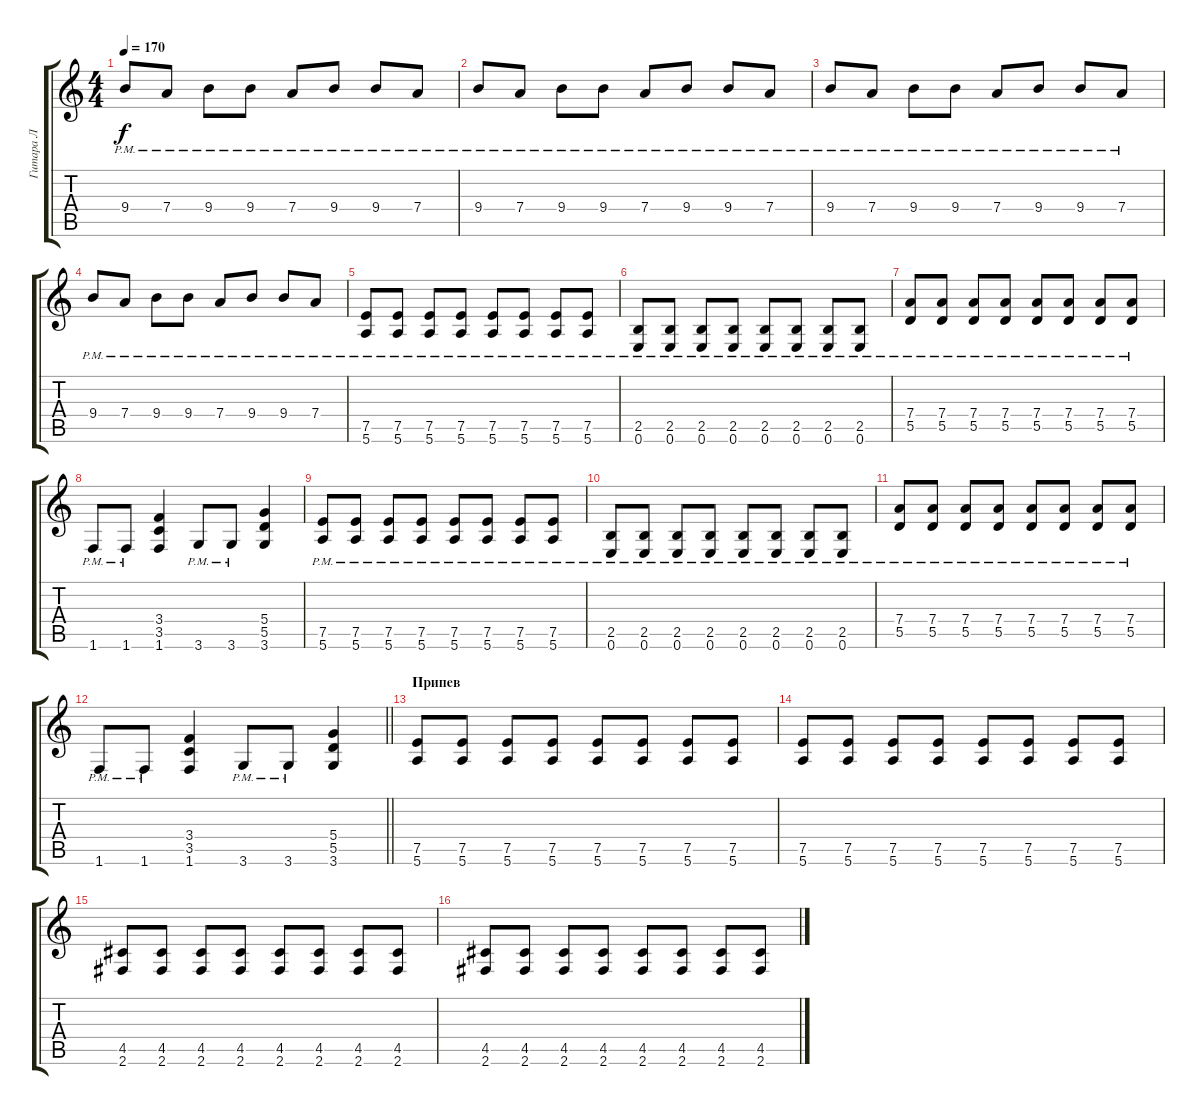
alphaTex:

\track ("Гитара Л" "Гитара Л") {instrument distortionguitar}
\staff {score tabs}
\tuning (E4 B3 G3 D3 A2 E2) {hide}
\ts (4 4)
\tempo 170
\clef g2
\ks c
9.4{pm}.8{dy f} 7.4{pm}.8 9.4{pm}.8 9.4{pm}.8 7.4{pm}.8 9.4{pm}.8 9.4{pm}.8 7.4{pm}.8 |
9.4{pm}.8 7.4{pm}.8 9.4{pm}.8 9.4{pm}.8 7.4{pm}.8 9.4{pm}.8 9.4{pm}.8 7.4{pm}.8 |
9.4{pm}.8 7.4{pm}.8 9.4{pm}.8 9.4{pm}.8 7.4{pm}.8 9.4{pm}.8 9.4{pm}.8 7.4{pm}.8 |
9.4{pm}.8 7.4{pm}.8 9.4{pm}.8 9.4{pm}.8 7.4{pm}.8 9.4{pm}.8 9.4{pm}.8 7.4{pm}.8 |
(7.5{pm} 5.6{pm}).8 (7.5{pm} 5.6{pm}).8 (7.5{pm} 5.6{pm}).8 (7.5{pm} 5.6{pm}).8 (7.5{pm} 5.6{pm}).8 (7.5{pm} 5.6{pm}).8 (7.5{pm} 5.6{pm}).8 (7.5{pm} 5.6{pm}).8 |
(2.5{pm} 0.6{pm}).8 (2.5{pm} 0.6{pm}).8 (2.5{pm} 0.6{pm}).8 (2.5{pm} 0.6{pm}).8 (2.5{pm} 0.6{pm}).8 (2.5{pm} 0.6{pm}).8 (2.5{pm} 0.6{pm}).8 (2.5{pm} 0.6{pm}).8 |
(7.4{pm} 5.5{pm}).8 (7.4{pm} 5.5{pm}).8 (7.4{pm} 5.5{pm}).8 (7.4{pm} 5.5{pm}).8 (7.4{pm} 5.5{pm}).8 (7.4{pm} 5.5{pm}).8 (7.4{pm} 5.5{pm}).8 (7.4{pm} 5.5{pm}).8 |
1.6{pm}.8 1.6{pm}.8 (3.4 3.5 1.6).4 3.6{pm}.8 3.6{pm}.8 (5.4 5.5 3.6).4 |
(7.5{pm} 5.6{pm}).8 (7.5{pm} 5.6{pm}).8 (7.5{pm} 5.6{pm}).8 (7.5{pm} 5.6{pm}).8 (7.5{pm} 5.6{pm}).8 (7.5{pm} 5.6{pm}).8 (7.5{pm} 5.6{pm}).8 (7.5{pm} 5.6{pm}).8 |
(2.5{pm} 0.6{pm}).8 (2.5{pm} 0.6{pm}).8 (2.5{pm} 0.6{pm}).8 (2.5{pm} 0.6{pm}).8 (2.5{pm} 0.6{pm}).8 (2.5{pm} 0.6{pm}).8 (2.5{pm} 0.6{pm}).8 (2.5{pm} 0.6{pm}).8 |
(7.4{pm} 5.5{pm}).8 (7.4{pm} 5.5{pm}).8 (7.4{pm} 5.5{pm}).8 (7.4{pm} 5.5{pm}).8 (7.4{pm} 5.5{pm}).8 (7.4{pm} 5.5{pm}).8 (7.4{pm} 5.5{pm}).8 (7.4{pm} 5.5{pm}).8 |
\barLineRight lightlight
1.6{pm}.8 1.6{pm}.8 (3.4 3.5 1.6).4 3.6{pm}.8 3.6{pm}.8 (5.4 5.5 3.6).4 |
\section ("" "Припев")
(7.5 5.6).8 (7.5 5.6).8 (7.5 5.6).8 (7.5 5.6).8 (7.5 5.6).8 (7.5 5.6).8 (7.5 5.6).8 (7.5 5.6).8 |
(7.5 5.6).8 (7.5 5.6).8 (7.5 5.6).8 (7.5 5.6).8 (7.5 5.6).8 (7.5 5.6).8 (7.5 5.6).8 (7.5 5.6).8 |
(4.5 2.6).8 (4.5 2.6).8 (4.5 2.6).8 (4.5 2.6).8 (4.5 2.6).8 (4.5 2.6).8 (4.5 2.6).8 (4.5 2.6).8 |
(4.5 2.6).8 (4.5 2.6).8 (4.5 2.6).8 (4.5 2.6).8 (4.5 2.6).8 (4.5 2.6).8 (4.5 2.6).8 (4.5 2.6).8
